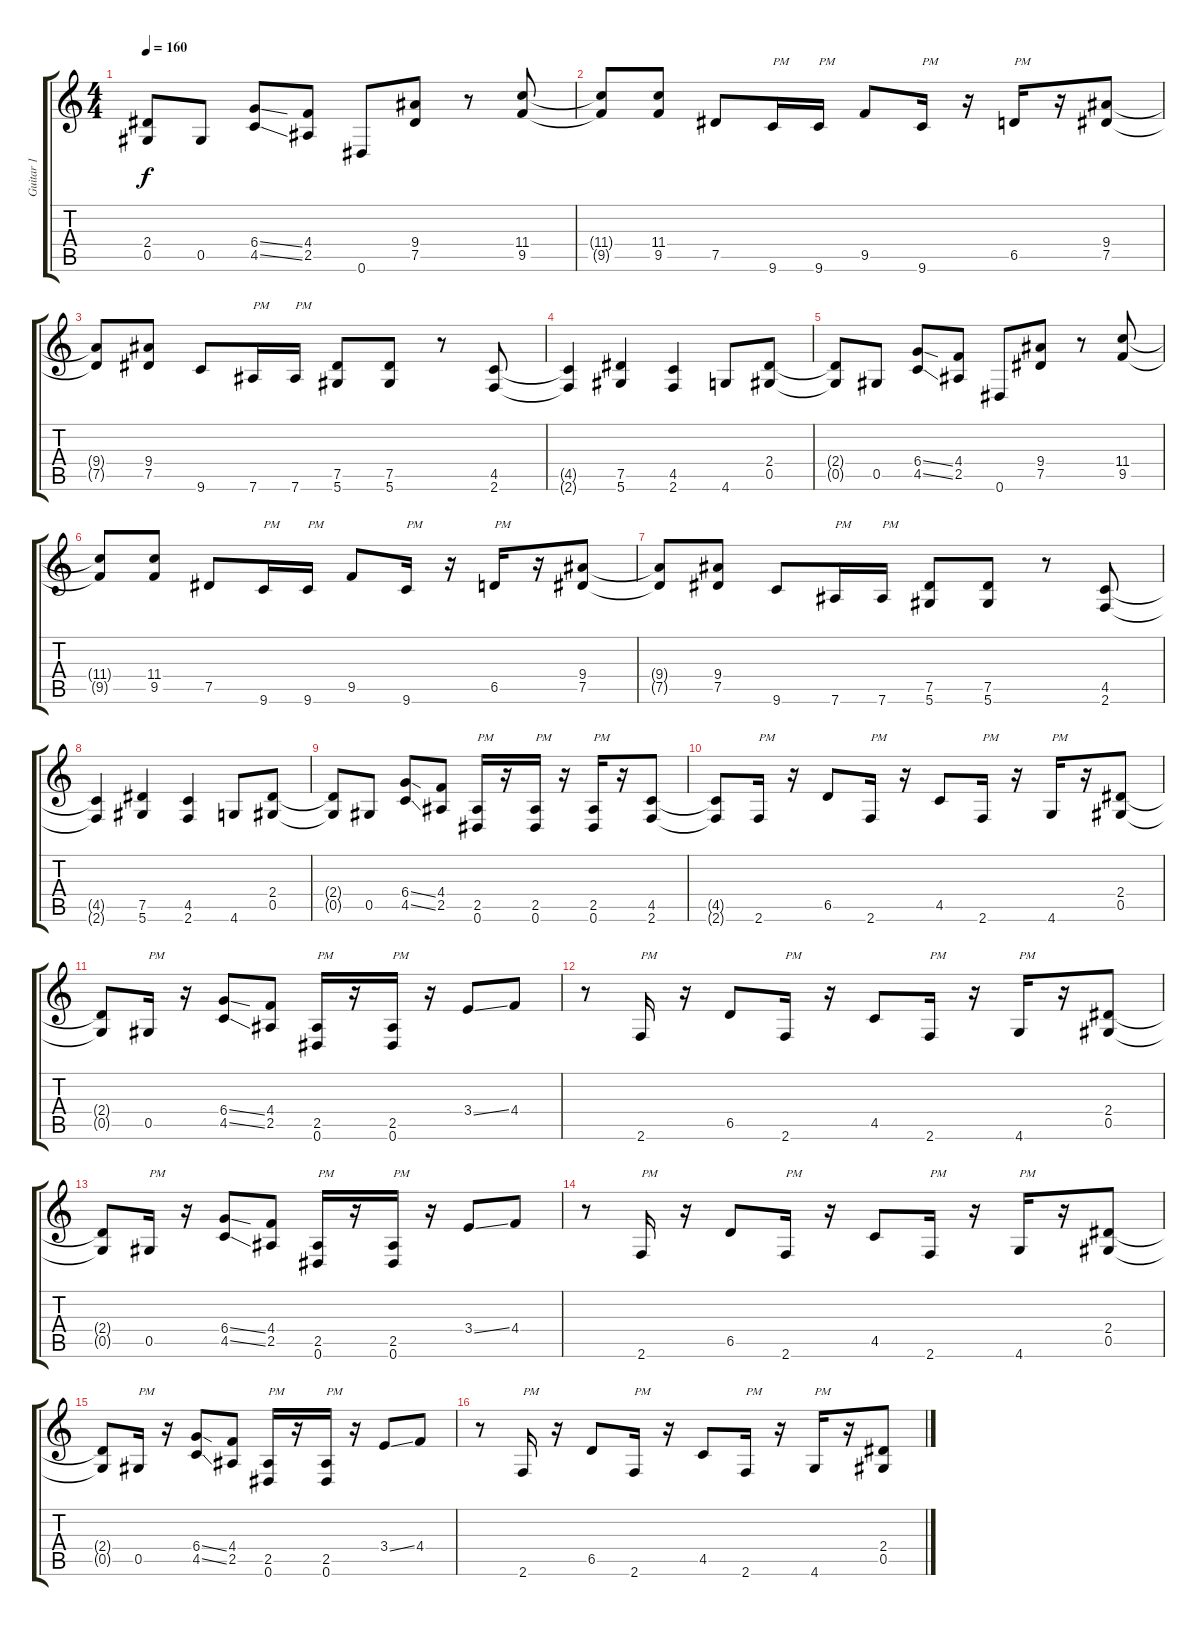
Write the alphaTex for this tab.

\track ("Guitar 1" "Guitar 1") {instrument distortionguitar}
\staff {score tabs}
\tuning (Eb4 Bb3 Gb3 Db3 Ab2 Eb2) {hide}
\ts (4 4)
\tempo 160
\clef g2
\ks c
(2.4{t} 0.5{t}).8{dy f} 0.5.8 (6.4{ss} 4.5{ss}).8 (4.4 2.5).8 0.6.8 (9.4 7.5).8 r.8 (11.4 9.5).8 |
(11.4{t} 9.5{t}).8 (11.4 9.5).8 7.5.8 9.6.16{txt "PM"} 9.6.16{txt "PM"} 9.5.8 9.6.16{txt "PM"} r.16 6.5.16{txt "PM"} r.16 (9.4 7.5).8 |
(9.4{t} 7.5{t}).8 (9.4 7.5).8 9.6.8 7.6.16{txt "PM"} 7.6.16{txt "PM"} (7.5 5.6).8 (7.5 5.6).8 r.8 (4.5 2.6).8 |
(4.5{t} 2.6{t}).4 (7.5 5.6).4 (4.5 2.6).4 4.6.8 (2.4 0.5).8 |
(2.4{t} 0.5{t}).8 0.5.8 (6.4{ss} 4.5{ss}).8 (4.4 2.5).8 0.6.8 (9.4 7.5).8 r.8 (11.4 9.5).8 |
(11.4{t} 9.5{t}).8 (11.4 9.5).8 7.5.8 9.6.16{txt "PM"} 9.6.16{txt "PM"} 9.5.8 9.6.16{txt "PM"} r.16 6.5.16{txt "PM"} r.16 (9.4 7.5).8 |
(9.4{t} 7.5{t}).8 (9.4 7.5).8 9.6.8 7.6.16{txt "PM"} 7.6.16{txt "PM"} (7.5 5.6).8 (7.5 5.6).8 r.8 (4.5 2.6).8 |
(4.5{t} 2.6{t}).4 (7.5 5.6).4 (4.5 2.6).4 4.6.8 (2.4 0.5).8 |
(2.4{t} 0.5{t}).8 0.5.8 (6.4{ss} 4.5{ss}).8 (4.4 2.5).8 (2.5 0.6).16{txt "PM"} r.16 (2.5 0.6).16{txt "PM"} r.16 (2.5 0.6).16{txt "PM"} r.16 (4.5 2.6).8 |
(4.5{t} 2.6{t}).8 2.6.16{txt "PM"} r.16 6.5.8 2.6.16{txt "PM"} r.16 4.5.8 2.6.16{txt "PM"} r.16 4.6.16{txt "PM"} r.16 (2.4 0.5).8 |
(2.4{t} 0.5{t}).8 0.5.16{txt "PM"} r.16 (6.4{ss} 4.5{ss}).8 (4.4 2.5).8 (2.5 0.6).16{txt "PM"} r.16 (2.5 0.6).16{txt "PM"} r.16 3.4{ss}.8 4.4.8 |
r.8 2.6.16{txt "PM"} r.16 6.5.8 2.6.16{txt "PM"} r.16 4.5.8 2.6.16{txt "PM"} r.16 4.6.16{txt "PM"} r.16 (2.4 0.5).8 |
(2.4{t} 0.5{t}).8 0.5.16{txt "PM"} r.16 (6.4{ss} 4.5{ss}).8 (4.4 2.5).8 (2.5 0.6).16{txt "PM"} r.16 (2.5 0.6).16{txt "PM"} r.16 3.4{ss}.8 4.4.8 |
r.8 2.6.16{txt "PM"} r.16 6.5.8 2.6.16{txt "PM"} r.16 4.5.8 2.6.16{txt "PM"} r.16 4.6.16{txt "PM"} r.16 (2.4 0.5).8 |
(2.4{t} 0.5{t}).8 0.5.16{txt "PM"} r.16 (6.4{ss} 4.5{ss}).8 (4.4 2.5).8 (2.5 0.6).16{txt "PM"} r.16 (2.5 0.6).16{txt "PM"} r.16 3.4{ss}.8 4.4.8 |
r.8 2.6.16{txt "PM"} r.16 6.5.8 2.6.16{txt "PM"} r.16 4.5.8 2.6.16{txt "PM"} r.16 4.6.16{txt "PM"} r.16 (2.4 0.5).8
